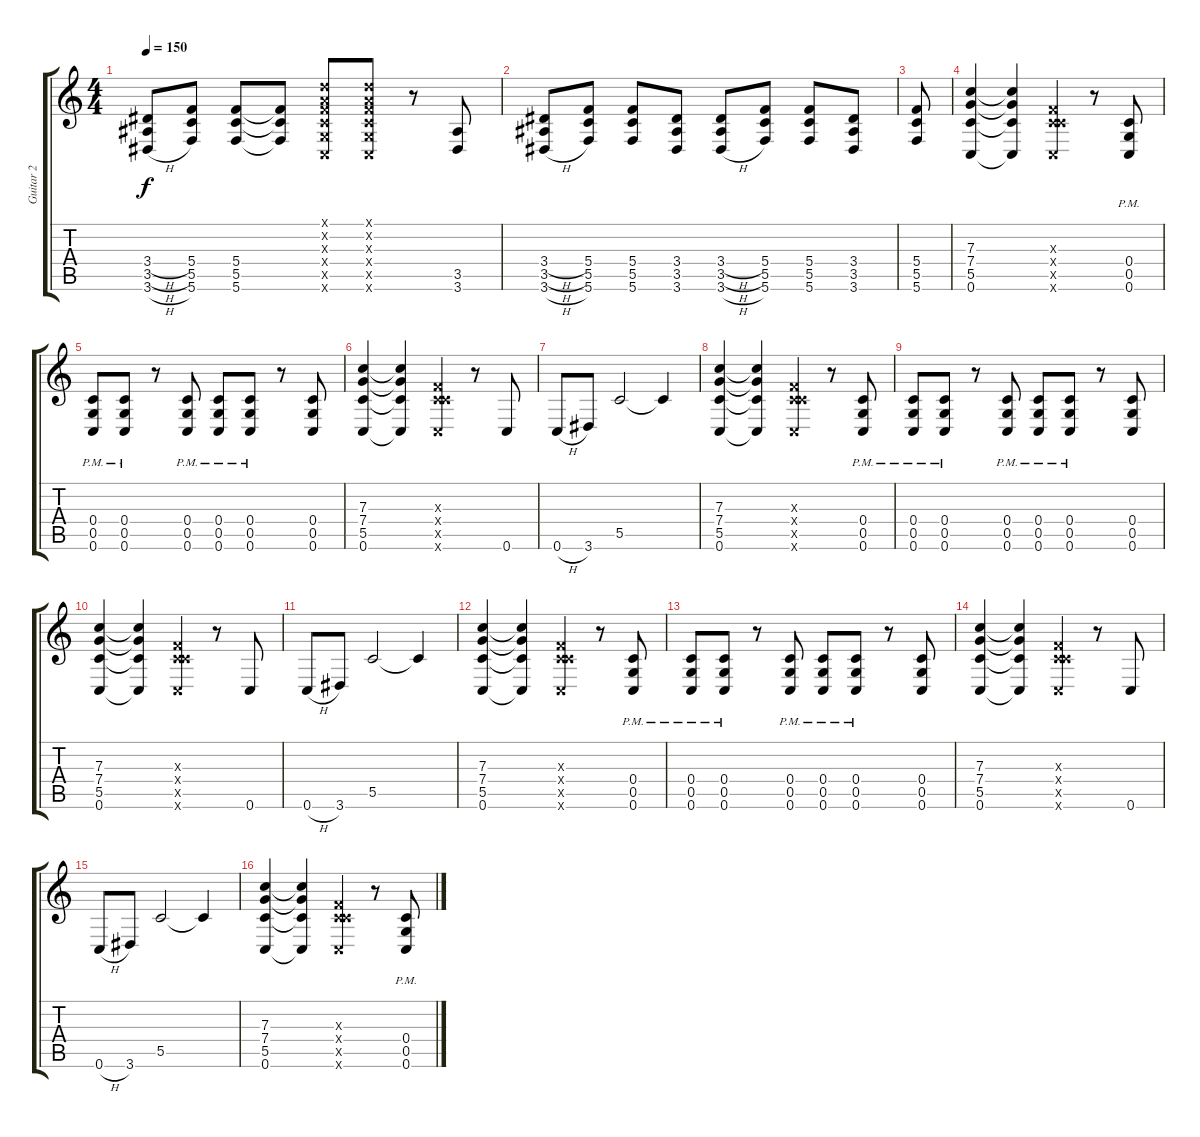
\track ("Guitar 2" "Guitar 2") {instrument distortionguitar}
\staff {score tabs}
\tuning (D4 A3 F3 C3 G2 C2) {hide}
\ts (4 4)
\tempo 150
\clef g2
\ks c
(3.4{h} 3.5{h} 3.6{h}).8{dy f} (5.4 5.5 5.6).8 (5.4 5.5 5.6).8 (5.4{t} 5.5{t} 5.6{t}).8 (0.1{x} 0.2{x} 0.3{x} 0.4{x} 0.5{x} 0.6{x}).8 (0.1{x} 0.2{x} 0.3{x} 0.4{x} 0.5{x} 0.6{x}).8 r.8 (3.5 3.6).8 |
(3.4{h} 3.5{h} 3.6{h}).8 (5.4 5.5 5.6).8 (5.4 5.5 5.6).8 (3.4 3.5 3.6).8 (3.4{h} 3.5{h} 3.6{h}).8 (5.4 5.5 5.6).8 (5.4 5.5 5.6).8 (3.4 3.5 3.6).8 |
(5.4 5.5 5.6).8 |
(7.3 7.4 5.5 0.6).4 (7.3{t} 7.4{t} 5.5{t} 0.6{t}).4 (0.3{x} 0.4{x} 5.5{x} 0.6{x}).4 r.8 (0.4{pm} 0.5{pm} 0.6{pm}).8 |
(0.4{pm} 0.5{pm} 0.6{pm}).8 (0.4{pm} 0.5{pm} 0.6{pm}).8 r.8 (0.4{pm} 0.5{pm} 0.6{pm}).8 (0.4{pm} 0.5{pm} 0.6{pm}).8 (0.4{pm} 0.5{pm} 0.6{pm}).8 r.8 (0.4 0.5 0.6).8 |
(7.3 7.4 5.5 0.6).4 (7.3{t} 7.4{t} 5.5{t} 0.6{t}).4 (0.3{x} 0.4{x} 5.5{x} 0.6{x}).4 r.8 0.6.8 |
0.6{h}.8 3.6.8 5.5.2 5.5{t}.4 |
(7.3 7.4 5.5 0.6).4 (7.3{t} 7.4{t} 5.5{t} 0.6{t}).4 (0.3{x} 0.4{x} 5.5{x} 0.6{x}).4 r.8 (0.4{pm} 0.5{pm} 0.6{pm}).8 |
(0.4{pm} 0.5{pm} 0.6{pm}).8 (0.4{pm} 0.5{pm} 0.6{pm}).8 r.8 (0.4{pm} 0.5{pm} 0.6{pm}).8 (0.4{pm} 0.5{pm} 0.6{pm}).8 (0.4{pm} 0.5{pm} 0.6{pm}).8 r.8 (0.4 0.5 0.6).8 |
(7.3 7.4 5.5 0.6).4 (7.3{t} 7.4{t} 5.5{t} 0.6{t}).4 (0.3{x} 0.4{x} 5.5{x} 0.6{x}).4 r.8 0.6.8 |
0.6{h}.8 3.6.8 5.5.2 5.5{t}.4 |
(7.3 7.4 5.5 0.6).4 (7.3{t} 7.4{t} 5.5{t} 0.6{t}).4 (0.3{x} 0.4{x} 5.5{x} 0.6{x}).4 r.8 (0.4{pm} 0.5{pm} 0.6{pm}).8 |
(0.4{pm} 0.5{pm} 0.6{pm}).8 (0.4{pm} 0.5{pm} 0.6{pm}).8 r.8 (0.4{pm} 0.5{pm} 0.6{pm}).8 (0.4{pm} 0.5{pm} 0.6{pm}).8 (0.4{pm} 0.5{pm} 0.6{pm}).8 r.8 (0.4 0.5 0.6).8 |
(7.3 7.4 5.5 0.6).4 (7.3{t} 7.4{t} 5.5{t} 0.6{t}).4 (0.3{x} 0.4{x} 5.5{x} 0.6{x}).4 r.8 0.6.8 |
0.6{h}.8 3.6.8 5.5.2 5.5{t}.4 |
(7.3 7.4 5.5 0.6).4 (7.3{t} 7.4{t} 5.5{t} 0.6{t}).4 (0.3{x} 0.4{x} 5.5{x} 0.6{x}).4 r.8 (0.4{pm} 0.5{pm} 0.6{pm}).8
